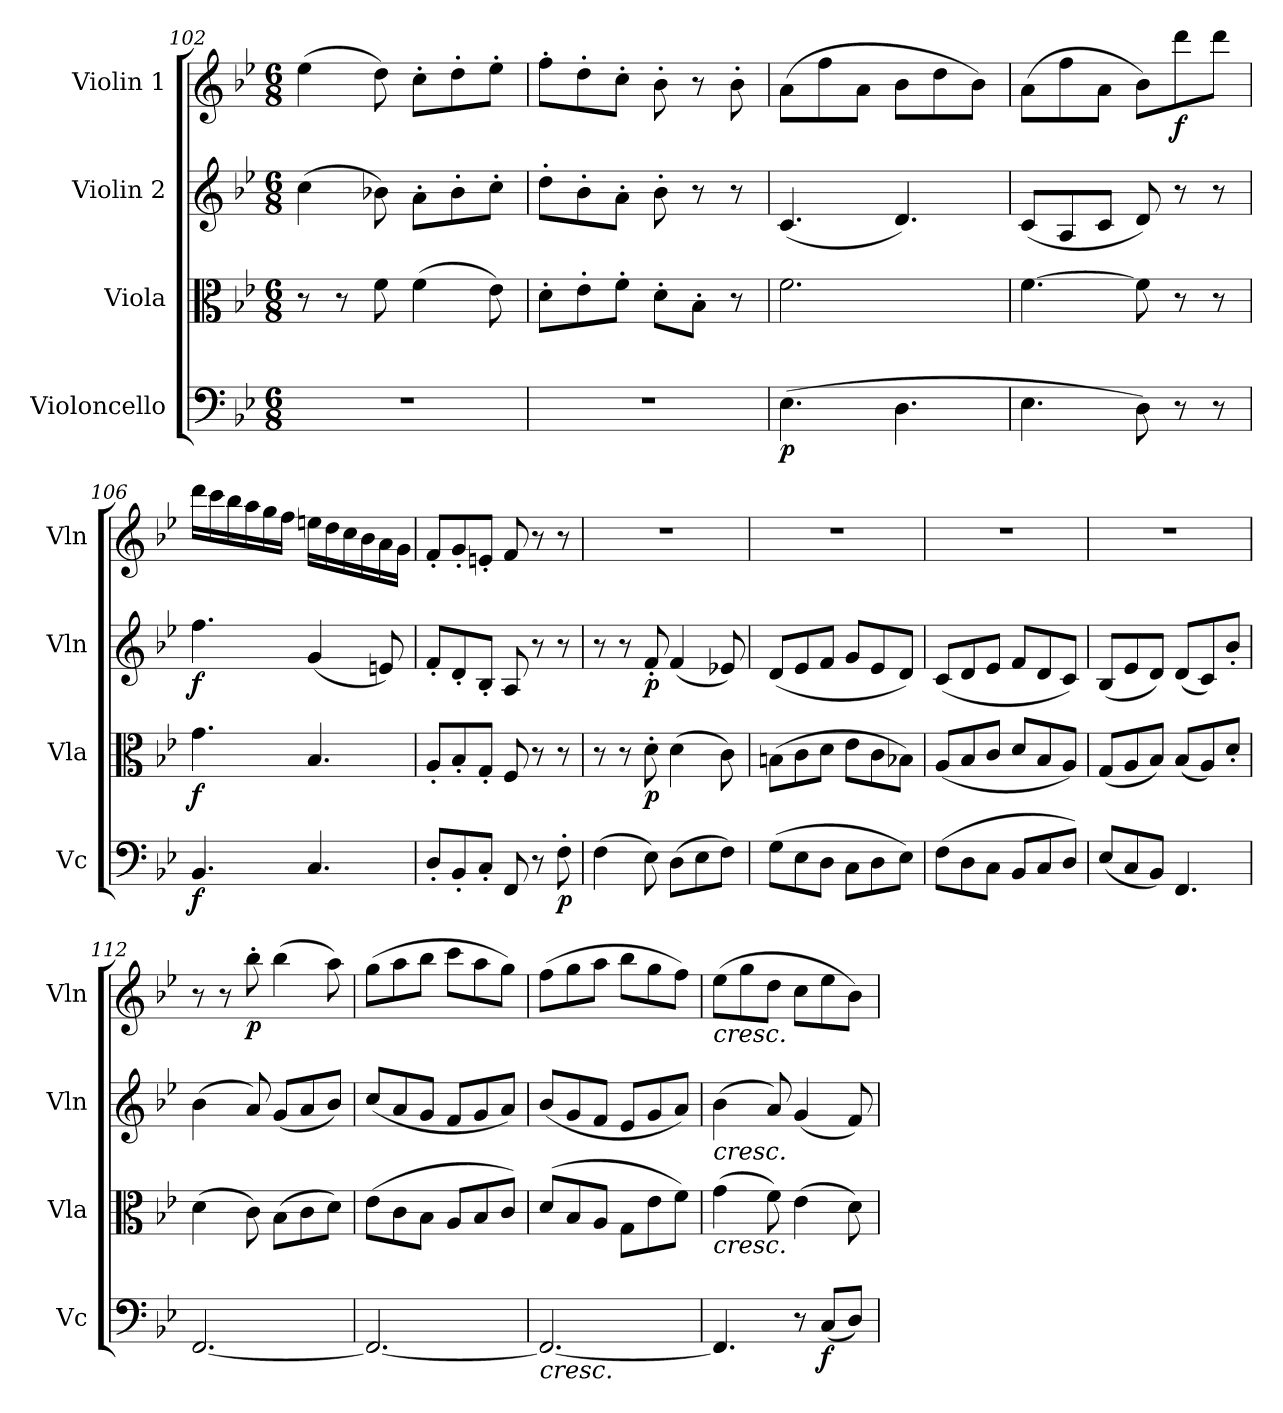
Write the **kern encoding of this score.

**kern	**dynam	**kern	**dynam	**kern	**dynam	**kern	**dynam
*part4	*part4	*part3	*part3	*part2	*part2	*part1	*part1
*staff4	*staff4	*staff3	*staff3	*staff2	*staff2	*staff1	*staff1
*I"Violoncello	*	*I"Viola	*	*I"Violin 2	*	*I"Violin 1	*
*I'Vc	*	*I'Vla	*	*I'Vln	*	*I'Vln	*
!!LO:LB:g=z
*clefF4	*	*clefC3	*	*clefG2	*	*clefG2	*
*k[b-e-]	*	*k[b-e-]	*	*k[b-e-]	*	*k[b-e-]	*
*M6/8	*	*M6/8	*	*M6/8	*	*M6/8	*
=102	=102	=102	=102	=102	=102	=102	=102
2.r	.	8r	.	(4cc\	.	(4ee-\	.
.	.	8r	.	.	.	.	.
.	.	8f\	.	8b-X\)	.	8dd\)	.
.	.	(4f\	.	8a'\L	.	8cc'\L	.
.	.	.	.	8b-'\	.	8dd'\	.
.	.	8e-\)	.	8cc'\J	.	8ee-'\J	.
=103	=103	=103	=103	=103	=103	=103	=103
2.r	.	8d'\L	.	8dd'\L	.	8ff'\L	.
.	.	8e-'\	.	8b-'\	.	8dd'\	.
.	.	8f'\J	.	8a'\J	.	8cc'\J	.
.	.	8d'\L	.	8b-'\	.	8b-'\	.
.	.	8B-'\J	.	8r	.	8r	.
.	.	8r	.	8r	.	8b-'\	.
=104	=104	=104	=104	=104	=104	=104	=104
!	!LO:DY:b	!	!	!	!	!	!
(4.E-\	p	2.f\	.	(4.c/	.	(8a\L	.
.	.	.	.	.	.	8ff\	.
.	.	.	.	.	.	8a\J	.
4.D\	.	.	.	4.d/)	.	8b-\L	.
.	.	.	.	.	.	8dd\	.
.	.	.	.	.	.	8b-\J)	.
=105	=105	=105	=105	=105	=105	=105	=105
4.E-\	.	[4.f\	.	(8c/L	.	(8a\L	.
.	.	.	.	8A/	.	8ff\	.
.	.	.	.	8c/J	.	8a\J	.
8D\)	.	8f\]	.	8d/)	.	8b-\L)	.
!	!	!	!	!	!	!	!LO:DY:b
8r	.	8r	.	8r	.	8ddd\	f
8r	.	8r	.	8r	.	8ddd\J	.
=106	=106	=106	=106	=106	=106	=106	=106
!	!LO:DY:b	!	!LO:DY:b	!	!LO:DY:b	!	!
4.BB-/	f	4.g\	f	4.ff\	f	16ddd\LL	.
.	.	.	.	.	.	16ccc\	.
.	.	.	.	.	.	16bb-\	.
.	.	.	.	.	.	16aa\	.
.	.	.	.	.	.	16gg\	.
.	.	.	.	.	.	16ff\JJ	.
4.C/	.	4.B-/	.	(4g/	.	16een\LL	.
.	.	.	.	.	.	16dd\	.
.	.	.	.	.	.	16cc\	.
.	.	.	.	.	.	16b-\	.
.	.	.	.	8en/)	.	16a\	.
.	.	.	.	.	.	16g\JJ	.
=107	=107	=107	=107	=107	=107	=107	=107
8D'/L	.	8A'/L	.	8f'/L	.	8f'/L	.
8BB-'/	.	8B-'/	.	8d'/	.	8g'/	.
8C'/J	.	8G'/J	.	8B-'/J	.	8en'/J	.
8FF/	.	8F/	.	8A/	.	8f/	.
8r	.	8r	.	8r	.	8r	.
!	!LO:DY:b	!	!	!	!	!	!
8F'\	p	8r	.	8r	.	8r	.
!!LO:LB:g=z
=108	=108	=108	=108	=108	=108	=108	=108
(4F\	.	8r	.	8r	.	2.r	.
.	.	8r	.	8r	.	.	.
!	!	!	!LO:DY:b	!	!LO:DY:b	!	!
8E-\)	.	8d'\	p	8f'/	p	.	.
(8D\L	.	(4d\	.	(4f/	.	.	.
8E-\	.	.	.	.	.	.	.
8F\J)	.	8c\)	.	8e-X/)	.	.	.
!!LO:LB:g=z
=109	=109	=109	=109	=109	=109	=109	=109
(8G\L	.	(8Bn\L	.	(8d/L	.	2.r	.
8E-\	.	8c\	.	8e-/	.	.	.
8D\J	.	8d\J	.	8f/J	.	.	.
8C\L	.	8e-\L	.	8g/L	.	.	.
8D\	.	8c\	.	8e-/	.	.	.
8E-\J)	.	8B-X\J)	.	8d/J)	.	.	.
=110	=110	=110	=110	=110	=110	=110	=110
(8F\L	.	(8A/L	.	(8c/L	.	2.r	.
8D\	.	8B-/	.	8d/	.	.	.
8C\J	.	8c/J	.	8e-/J	.	.	.
8BB-/L	.	8d/L	.	8f/L	.	.	.
8C/	.	8B-/	.	8d/	.	.	.
8D/J)	.	8A/J)	.	8c/J)	.	.	.
=111	=111	=111	=111	=111	=111	=111	=111
(8E-/L	.	(8G/L	.	(8B-/L	.	2.r	.
8C/	.	8A/	.	8e-/	.	.	.
8BB-/J)	.	8B-/J)	.	8d/J)	.	.	.
4.FF/	.	(8B-/L	.	(8d/L	.	.	.
.	.	8A/)	.	8c/)	.	.	.
.	.	8d'/J	.	8b-'/J	.	.	.
=112	=112	=112	=112	=112	=112	=112	=112
[2.FF/	.	(4d\	.	(4b-\	.	8r	.
.	.	.	.	.	.	8r	.
!	!	!	!	!	!	!	!LO:DY:b
.	.	8c\)	.	8a/)	.	8bb-'\	p
.	.	(8B-\L	.	(8g/L	.	(4bb-\	.
.	.	8c\	.	8a/	.	.	.
.	.	8d\J)	.	8b-/J)	.	8aa\)	.
=113	=113	=113	=113	=113	=113	=113	=113
2.FF/_	.	(8e-\L	.	(8cc/L	.	(8gg\L	.
.	.	8c\	.	8a/	.	8aa\	.
.	.	8B-\J	.	8g/J	.	8bb-\J	.
.	.	8A/L	.	8f/L	.	8ccc\L	.
.	.	8B-/	.	8g/	.	8aa\	.
.	.	8c/J)	.	8a/J)	.	8gg\J)	.
=114	=114	=114	=114	=114	=114	=114	=114
!LO:TX:b:i:t=cresc.	!	!	!	!	!	!	!
2.FF/_	.	(8d/L	.	(8b-/L	.	(8ff\L	.
.	.	8B-/	.	8g/	.	8gg\	.
.	.	8A/J	.	8f/J	.	8aa\J	.
.	.	8G\L	.	8e-/L	.	8bb-\L	.
.	.	8e-\	.	8g/	.	8gg\	.
.	.	8f\J)	.	8a/J)	.	8ff\J)	.
=115	=115	=115	=115	=115	=115	=115	=115
!	!	!	!	!	!	!LO:TX:b:i:t=cresc.	!
!	!	!	!	!LO:TX:b:i:t=cresc.	!	!	!
!	!	!LO:TX:b:i:t=cresc.	!	!	!	!	!
4.FF/]	.	(4g\	.	(4b-\	.	(8ee-\L	.
.	.	.	.	.	.	8gg\	.
.	.	8f\)	.	8a/)	.	8dd\J	.
8r	.	(4e-\	.	(4g/	.	8cc\L	.
!	!LO:DY:b	!	!	!	!	!	!
(8C/L	f	.	.	.	.	8ee-\	.
8D/J)	.	8d\)	.	8f/)	.	8b-\J)	.
=	=	=	=	=	=	=	=
*-	*-	*-	*-	*-	*-	*-	*-
